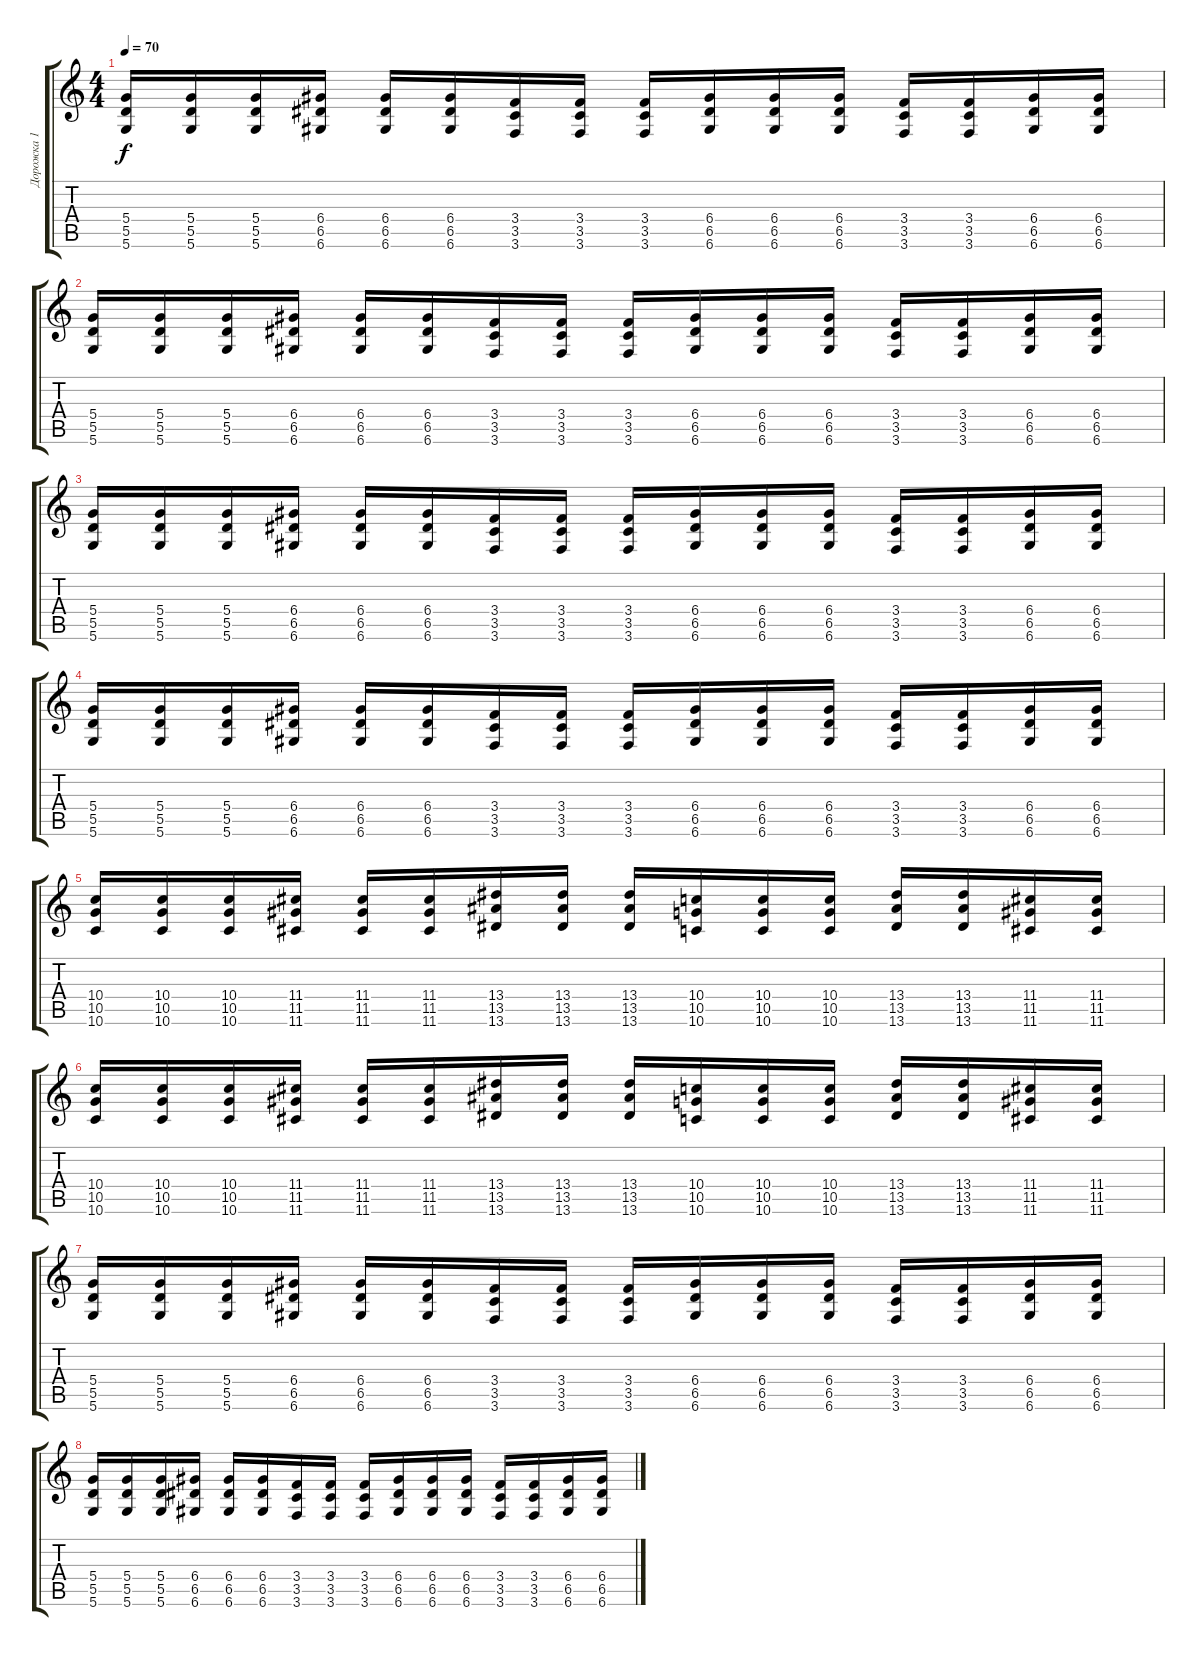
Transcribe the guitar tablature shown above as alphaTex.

\track ("Дорожка 1" "Дорожка 1") {instrument overdrivenguitar}
\staff {score tabs}
\tuning (E4 B3 G3 D3 A2 D2) {hide}
\ts (4 4)
\tempo 70
\clef g2
\ks c
(5.4 5.5 5.6).16{dy f} (5.4 5.5 5.6).16 (5.4 5.5 5.6).16 (6.4 6.5 6.6).16 (6.4 6.5 6.6).16 (6.4 6.5 6.6).16 (3.4 3.5 3.6).16 (3.4 3.5 3.6).16 (3.4 3.5 3.6).16 (6.4 6.5 6.6).16 (6.4 6.5 6.6).16 (6.4 6.5 6.6).16 (3.4 3.5 3.6).16 (3.4 3.5 3.6).16 (6.4 6.5 6.6).16 (6.4 6.5 6.6).16 |
(5.4 5.5 5.6).16 (5.4 5.5 5.6).16 (5.4 5.5 5.6).16 (6.4 6.5 6.6).16 (6.4 6.5 6.6).16 (6.4 6.5 6.6).16 (3.4 3.5 3.6).16 (3.4 3.5 3.6).16 (3.4 3.5 3.6).16 (6.4 6.5 6.6).16 (6.4 6.5 6.6).16 (6.4 6.5 6.6).16 (3.4 3.5 3.6).16 (3.4 3.5 3.6).16 (6.4 6.5 6.6).16 (6.4 6.5 6.6).16 |
(5.4 5.5 5.6).16 (5.4 5.5 5.6).16 (5.4 5.5 5.6).16 (6.4 6.5 6.6).16 (6.4 6.5 6.6).16 (6.4 6.5 6.6).16 (3.4 3.5 3.6).16 (3.4 3.5 3.6).16 (3.4 3.5 3.6).16 (6.4 6.5 6.6).16 (6.4 6.5 6.6).16 (6.4 6.5 6.6).16 (3.4 3.5 3.6).16 (3.4 3.5 3.6).16 (6.4 6.5 6.6).16 (6.4 6.5 6.6).16 |
(5.4 5.5 5.6).16 (5.4 5.5 5.6).16 (5.4 5.5 5.6).16 (6.4 6.5 6.6).16 (6.4 6.5 6.6).16 (6.4 6.5 6.6).16 (3.4 3.5 3.6).16 (3.4 3.5 3.6).16 (3.4 3.5 3.6).16 (6.4 6.5 6.6).16 (6.4 6.5 6.6).16 (6.4 6.5 6.6).16 (3.4 3.5 3.6).16 (3.4 3.5 3.6).16 (6.4 6.5 6.6).16 (6.4 6.5 6.6).16 |
(10.4 10.5 10.6).16 (10.4 10.5 10.6).16 (10.4 10.5 10.6).16 (11.4 11.5 11.6).16 (11.4 11.5 11.6).16 (11.4 11.5 11.6).16 (13.4 13.5 13.6).16 (13.4 13.5 13.6).16 (13.4 13.5 13.6).16 (10.4 10.5 10.6).16 (10.4 10.5 10.6).16 (10.4 10.5 10.6).16 (13.4 13.5 13.6).16 (13.4 13.5 13.6).16 (11.4 11.5 11.6).16 (11.4 11.5 11.6).16 |
(10.4 10.5 10.6).16 (10.4 10.5 10.6).16 (10.4 10.5 10.6).16 (11.4 11.5 11.6).16 (11.4 11.5 11.6).16 (11.4 11.5 11.6).16 (13.4 13.5 13.6).16 (13.4 13.5 13.6).16 (13.4 13.5 13.6).16 (10.4 10.5 10.6).16 (10.4 10.5 10.6).16 (10.4 10.5 10.6).16 (13.4 13.5 13.6).16 (13.4 13.5 13.6).16 (11.4 11.5 11.6).16 (11.4 11.5 11.6).16 |
(5.4 5.5 5.6).16 (5.4 5.5 5.6).16 (5.4 5.5 5.6).16 (6.4 6.5 6.6).16 (6.4 6.5 6.6).16 (6.4 6.5 6.6).16 (3.4 3.5 3.6).16 (3.4 3.5 3.6).16 (3.4 3.5 3.6).16 (6.4 6.5 6.6).16 (6.4 6.5 6.6).16 (6.4 6.5 6.6).16 (3.4 3.5 3.6).16 (3.4 3.5 3.6).16 (6.4 6.5 6.6).16 (6.4 6.5 6.6).16 |
(5.4 5.5 5.6).16 (5.4 5.5 5.6).16 (5.4 5.5 5.6).16 (6.4 6.5 6.6).16 (6.4 6.5 6.6).16 (6.4 6.5 6.6).16 (3.4 3.5 3.6).16 (3.4 3.5 3.6).16 (3.4 3.5 3.6).16 (6.4 6.5 6.6).16 (6.4 6.5 6.6).16 (6.4 6.5 6.6).16 (3.4 3.5 3.6).16 (3.4 3.5 3.6).16 (6.4 6.5 6.6).16 (6.4 6.5 6.6).16
